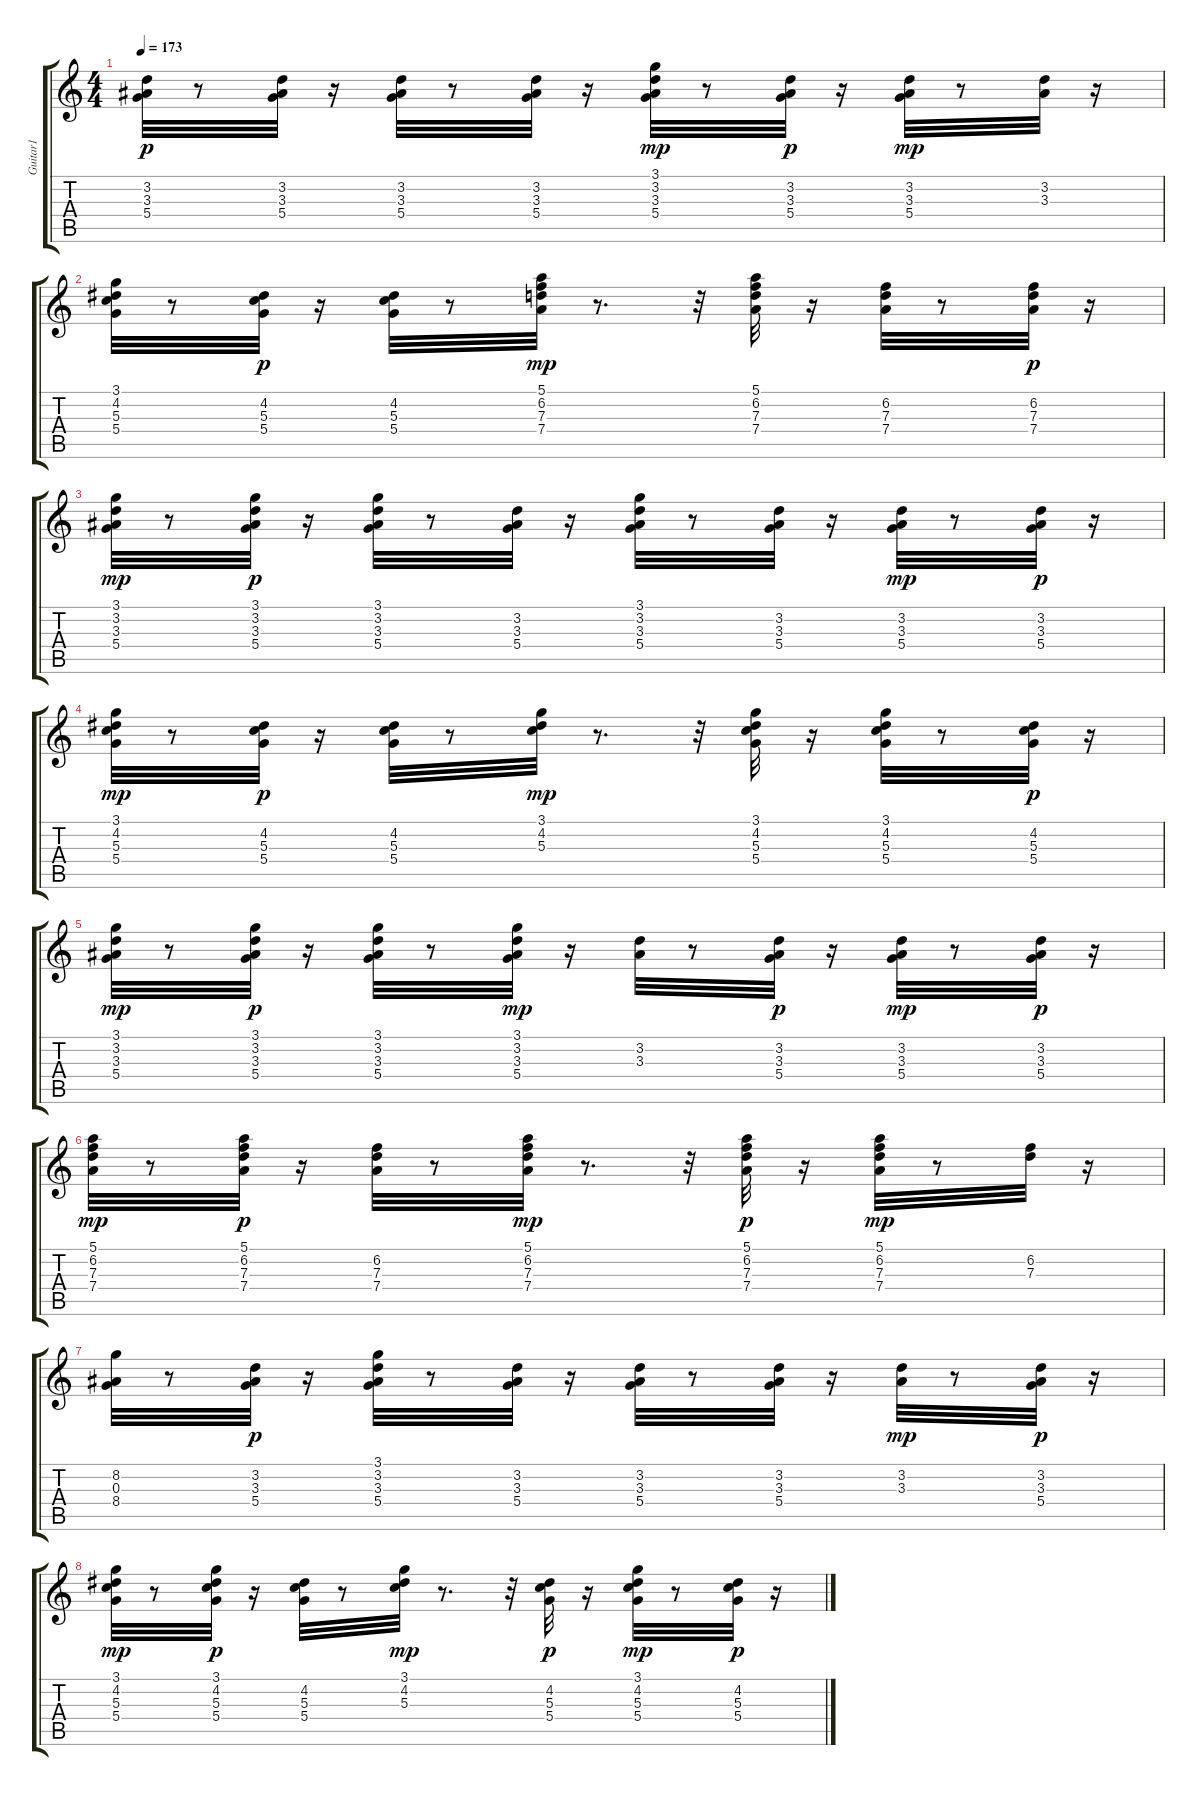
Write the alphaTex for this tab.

\track ("Guitar1" "Guitar1") {instrument electricguitarclean}
\staff {score tabs}
\tuning (E4 B3 G3 D3 A2 E2) {hide}
\ts (4 4)
\tempo 173
\clef g2
\ks c
(3.2 3.3 5.4).32{dy p} r.8 (3.2 3.3 5.4).32 r.16 (3.2 3.3 5.4).32 r.8 (3.2 3.3 5.4).32 r.16 (3.1 3.2 3.3 5.4).32{dy mp} r.8 (3.2 3.3 5.4).32{dy p} r.16 (3.2 3.3 5.4).32{dy mp} r.8 (3.2 3.3).32 r.16 |
(3.1 4.2 5.3 5.4).32 r.8 (4.2 5.3 5.4).32{dy p} r.16 (4.2 5.3 5.4).32 r.8 (5.1 6.2 7.3 7.4).32{dy mp} r.8{d} r.32 (5.1 6.2 7.3 7.4).32 r.16 (6.2 7.3 7.4).32 r.8 (6.2 7.3 7.4).32{dy p} r.16 |
(3.1 3.2 3.3 5.4).32{dy mp} r.8 (3.1 3.2 3.3 5.4).32{dy p} r.16 (3.1 3.2 3.3 5.4).32 r.8 (3.2 3.3 5.4).32 r.16 (3.1 3.2 3.3 5.4).32 r.8 (3.2 3.3 5.4).32 r.16 (3.2 3.3 5.4).32{dy mp} r.8 (3.2 3.3 5.4).32{dy p} r.16 |
(3.1 4.2 5.3 5.4).32{dy mp} r.8 (4.2 5.3 5.4).32{dy p} r.16 (4.2 5.3 5.4).32 r.8 (3.1 4.2 5.3).32{dy mp} r.8{d} r.32 (3.1 4.2 5.3 5.4).32 r.16 (3.1 4.2 5.3 5.4).32 r.8 (4.2 5.3 5.4).32{dy p} r.16 |
(3.1 3.2 3.3 5.4).32{dy mp} r.8 (3.1 3.2 3.3 5.4).32{dy p} r.16 (3.1 3.2 3.3 5.4).32 r.8 (3.1 3.2 3.3 5.4).32{dy mp} r.16 (3.2 3.3).32 r.8 (3.2 3.3 5.4).32{dy p} r.16 (3.2 3.3 5.4).32{dy mp} r.8 (3.2 3.3 5.4).32{dy p} r.16 |
(5.1 6.2 7.3 7.4).32{dy mp} r.8 (5.1 6.2 7.3 7.4).32{dy p} r.16 (6.2 7.3 7.4).32 r.8 (5.1 6.2 7.3 7.4).32{dy mp} r.8{d} r.32 (5.1 6.2 7.3 7.4).32{dy p} r.16 (5.1 6.2 7.3 7.4).32{dy mp} r.8 (6.2 7.3).32 r.16 |
(8.2 0.3 8.4).32 r.8 (3.2 3.3 5.4).32{dy p} r.16 (3.1 3.2 3.3 5.4).32 r.8 (3.2 3.3 5.4).32 r.16 (3.2 3.3 5.4).32 r.8 (3.2 3.3 5.4).32 r.16 (3.2 3.3).32{dy mp} r.8 (3.2 3.3 5.4).32{dy p} r.16 |
(3.1 4.2 5.3 5.4).32{dy mp} r.8 (3.1 4.2 5.3 5.4).32{dy p} r.16 (4.2 5.3 5.4).32 r.8 (3.1 4.2 5.3).32{dy mp} r.8{d} r.32 (4.2 5.3 5.4).32{dy p} r.16 (3.1 4.2 5.3 5.4).32{dy mp} r.8 (4.2 5.3 5.4).32{dy p} r.16
